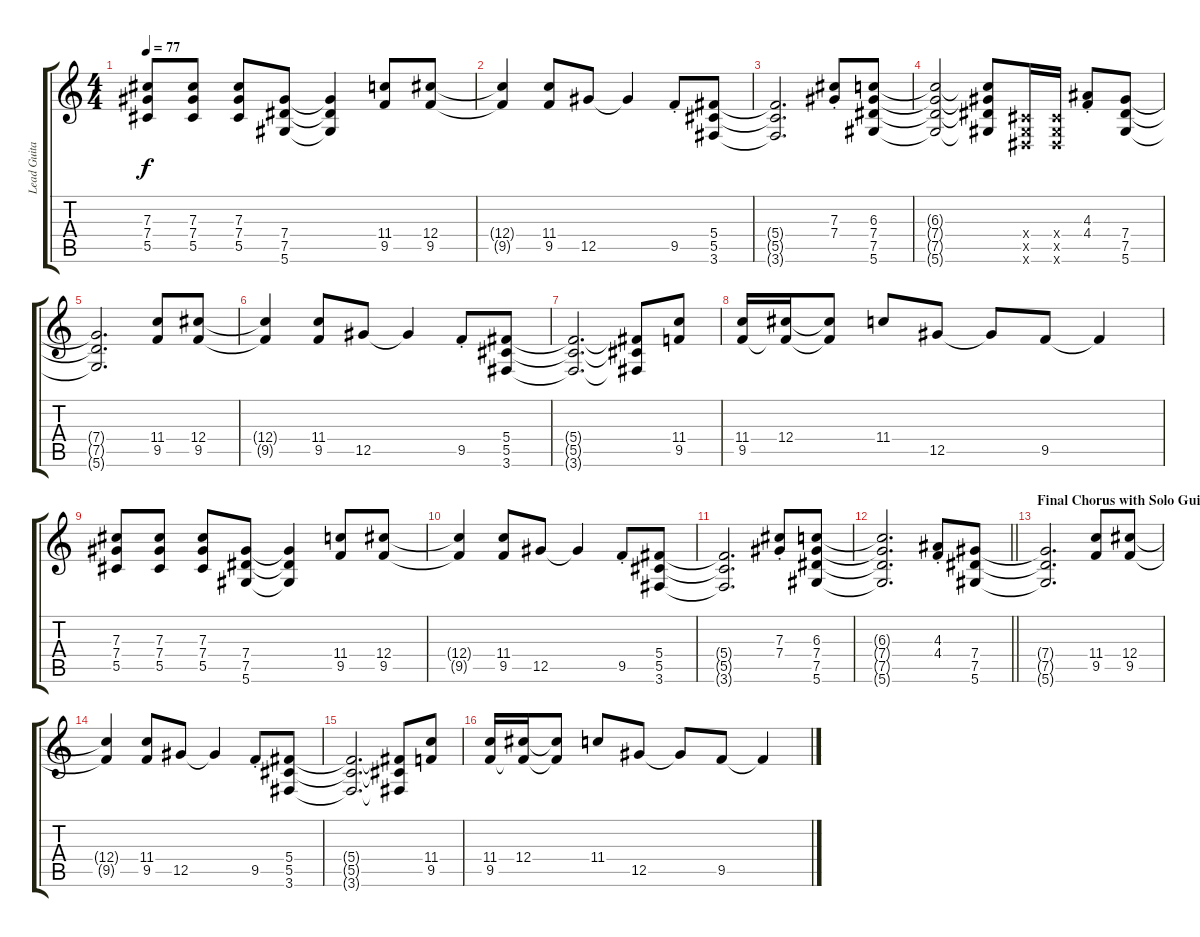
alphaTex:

\track ("Lead Guitar" "Lead Guita") {instrument distortionguitar}
\staff {score tabs}
\tuning (Eb4 Bb3 Gb3 Db3 Ab2 Eb2) {hide}
\ts (4 4)
\tempo 77
\clef g2
\ks c
(7.3 7.4 5.5).8{dy f} (7.3 7.4 5.5).8 (7.3 7.4 5.5).8 (7.4 7.5 5.6).8 (7.4{t} 7.5{t} 5.6{t}).4 (11.4 9.5).8 (12.4 9.5).8 |
(12.4{t} 9.5{t}).4 (11.4 9.5).8 12.5.8 12.5{t}.4 9.5{st}.8 (5.4 5.5 3.6).8 |
(5.4{t} 5.5{t} 3.6{t}).2{d} (7.3{st} 7.4{st}).8 (6.3 7.4 7.5 5.6).8 |
(6.3{t} 7.4{t} 7.5{t} 5.6{t}).2 (6.3{t} 7.4{t} 7.5{t} 5.6{t}).8 (0.4{x} 0.5{x} 0.6{x}).16 (0.4{x} 0.5{x} 0.6{x}).16 (4.3{st} 4.4{st}).8 (7.4 7.5 5.6).8 |
(7.4{t} 7.5{t} 5.6{t}).2{d} (11.4 9.5).8 (12.4 9.5).8 |
(12.4{t} 9.5{t}).4 (11.4 9.5).8 12.5.8 12.5{t}.4 9.5{st}.8 (5.4 5.5 3.6).8 |
(5.4{t} 5.5{t} 3.6{t}).2{d} (5.4{t} 5.5{t} 3.6{t}).8 (11.4 9.5).8 |
(11.4 9.5).16 (12.4 9.5{t}).16 (12.4{t} 9.5{t}).8 11.4.8 12.5.8 12.5{t}.8 9.5.8 9.5{t}.4 |
(7.3 7.4 5.5).8 (7.3 7.4 5.5).8 (7.3 7.4 5.5).8 (7.4 7.5 5.6).8 (7.4{t} 7.5{t} 5.6{t}).4 (11.4 9.5).8 (12.4 9.5).8 |
(12.4{t} 9.5{t}).4 (11.4 9.5).8 12.5.8 12.5{t}.4 9.5{st}.8 (5.4 5.5 3.6).8 |
(5.4{t} 5.5{t} 3.6{t}).2{d} (7.3{st} 7.4{st}).8 (6.3 7.4 7.5 5.6).8 |
\barLineRight lightlight
(6.3{t} 7.4{t} 7.5{t} 5.6{t}).2{d} (4.3{st} 4.4{st}).8 (7.4 7.5 5.6).8 |
\section ("" "Final Chorus with Solo Guitar / Outro")
(7.4{t} 7.5{t} 5.6{t}).2{d} (11.4 9.5).8 (12.4 9.5).8 |
(12.4{t} 9.5{t}).4 (11.4 9.5).8 12.5.8 12.5{t}.4 9.5{st}.8 (5.4 5.5 3.6).8 |
(5.4{t} 5.5{t} 3.6{t}).2{d} (5.4{t} 5.5{t} 3.6{t}).8 (11.4 9.5).8 |
(11.4 9.5).16{volume 0} (12.4 9.5{t}).16 (12.4{t} 9.5{t}).8 11.4.8 12.5.8 12.5{t}.8 9.5.8 9.5{t}.4
